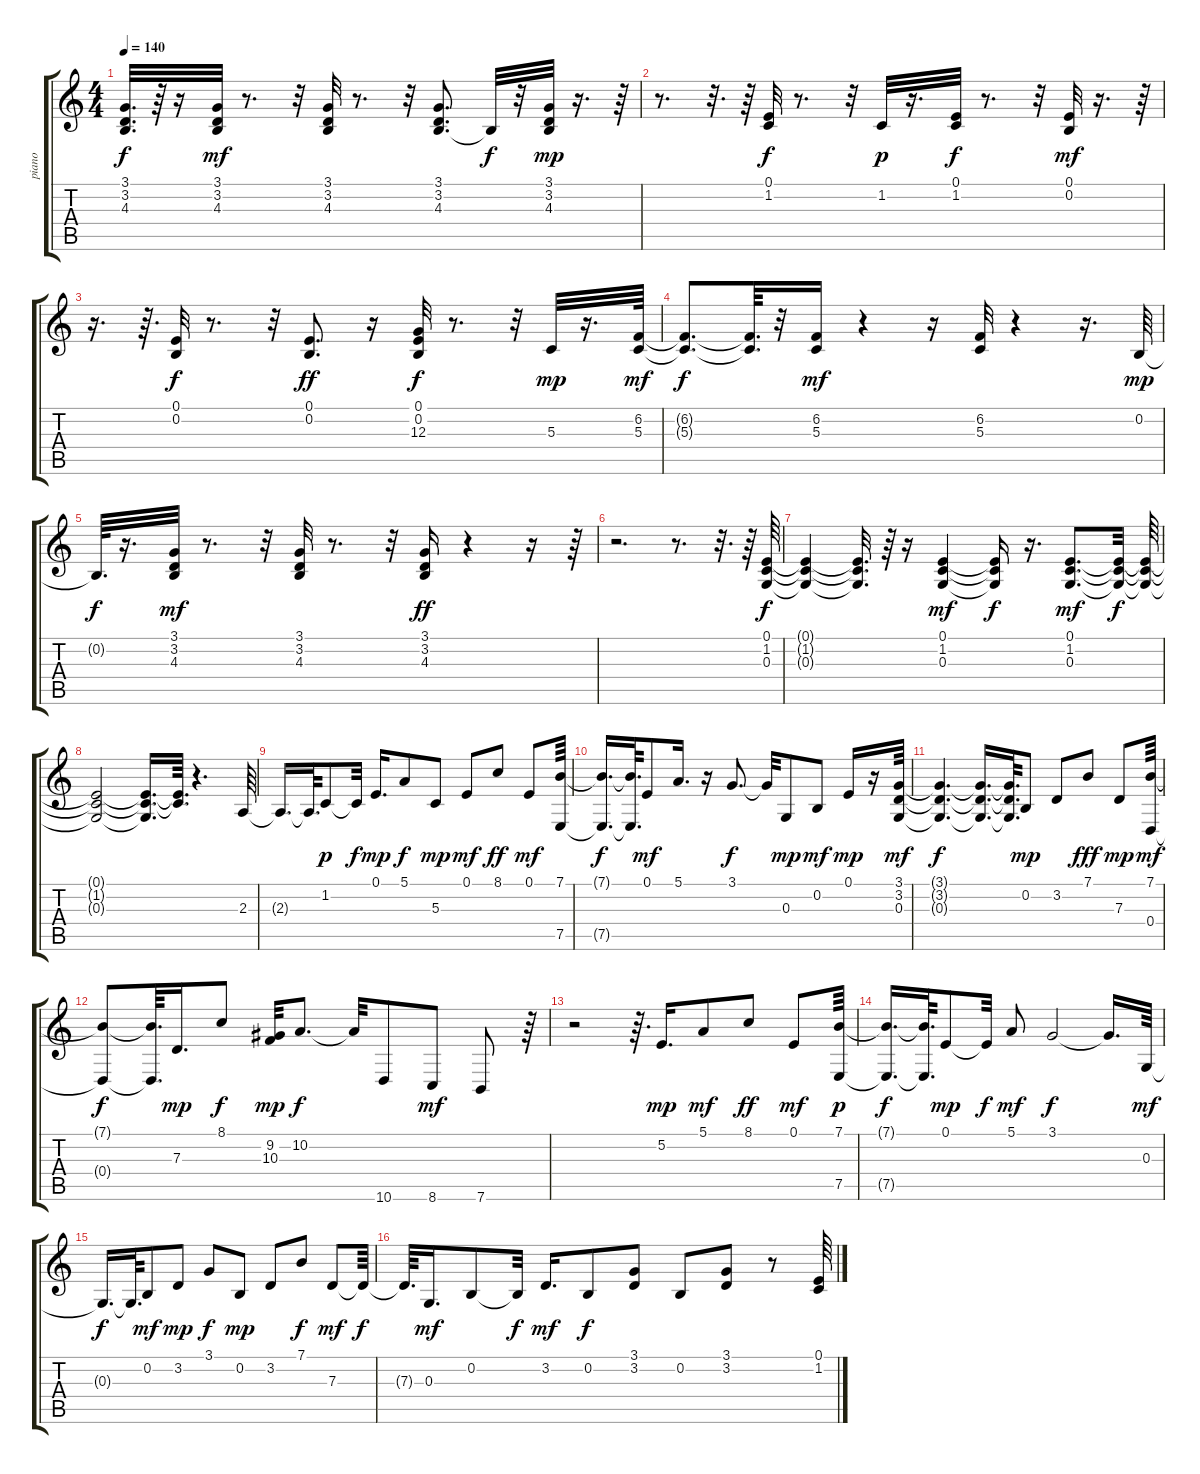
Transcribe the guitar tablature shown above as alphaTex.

\track ("piano" "piano") {instrument acousticgrandpiano}
\staff {score tabs}
\tuning (E4 B3 G3 D3 A2 E2) {hide}
\ts (4 4)
\tempo 140
\clef g2
\ks c
(3.1{t} 3.2{t} 4.3{t}).32{d dy f} r.64 r.16 (3.1 3.2 4.3).32{dy mf} r.8{d} r.32 (3.1 3.2 4.3).32 r.8{d} r.32 (3.1 3.2 4.3).8{d} 4.3{t}.32{dy f} r.32 (3.1 3.2 4.3).32{dy mp} r.16{d} r.64 |
r.8{d} r.32{d} r.64 (0.1 1.2).32{dy f} r.8{d} r.32 1.2.32{dy p} r.16{d} (0.1 1.2).32{dy f} r.8{d} r.32 (0.1 0.2).32{dy mf} r.16{d} r.64 |
r.16{d} r.64{d} (0.1 0.2).32{dy f} r.8{d} r.32 (0.1 0.2).8{d dy ff} r.16 (0.1 0.2 12.3).32{dy f} r.8{d} r.32 5.3.32{dy mp} r.16{d} (6.2 5.3).64{dy mf} |
(6.2{t} 5.3{t}).8{d dy f} (6.2{t} 5.3{t}).64{d} r.32 (6.2 5.3).16{dy mf} r.4 r.16 (6.2 5.3).32 r.4 r.16{d} 0.2.64{dy mp} |
0.2{t}.64{d dy f} r.16{d} (3.1 3.2 4.3).32{dy mf} r.8{d} r.32 (3.1 3.2 4.3).32 r.8{d} r.32 (3.1 3.2 4.3).16{dy ff} r.4 r.16 r.64 |
r.2{d} r.8{d} r.32{d} r.64 (0.1 1.2 0.3).64{dy f} |
(0.1{t} 1.2{t} 0.3{t}).4 (0.1{t} 1.2{t} 0.3{t}).32{d} r.64 r.16 (0.1 1.2 0.3).4{dy mf} (0.1{t} 1.2{t} 0.3{t}).16{dy f} r.16{d} (0.1 1.2 0.3).8{d dy mf} (0.1{t} 1.2{t} 0.3{t}).32{dy f} (0.1{t} 1.2{t} 0.3{t}).64 |
(0.1{t} 1.2{t} 0.3{t}).2 (0.1{t} 1.2{t} 0.3{t}).16{d} (0.1{t} 1.2{t}).64{d} r.4{d} 2.3.64 |
2.3{t}.16{d} 2.3{t}.64{d} 1.2.8{dy p} 1.2{t}.32{dy f} 0.1.16{d dy mp} 5.1.8{dy f} 5.3.8{dy mp} 0.1.8{dy mf} 8.1.8{dy ff} 0.1.8{dy mf} (7.1 7.5).64 |
(7.1{t} 7.5{t}).16{d dy f} (7.1{t} 7.5{t}).64{d} 0.1.8{dy mf} 5.1.16{d} r.16 3.1.8{d dy f} 3.1{t}.32 0.3.8{dy mp} 0.2.8{dy mf} 0.1.16{dy mp} r.16 (3.1 3.2 0.3).64{dy mf} |
(3.1{t} 3.2{t} 0.3{t}).4{d dy f} (3.1{t} 3.2{t} 0.3{t}).16{d} (3.1{t} 3.2{t} 0.3{t}).64{d} 0.2.8{dy mp} 3.2.8 7.1.8{dy fff} 7.3.8{dy mp} (7.1 0.4).64{dy mf} |
(7.1{t} 0.4{t}).8{dy f} (7.1{t} 0.4{t}).64{d} 7.3.16{d dy mp} 8.1.8{dy f} (9.2 10.3).32{dy mp} 10.2.8{d dy f} 10.2{t}.32 10.6.8 8.6.8{dy mf} 7.6.8 r.64 |
r.2 r.64{d} 5.2.16{d dy mp} 5.1.8{dy mf} 8.1.8{dy ff} 0.1.8{dy mf} (7.1 7.5).64{dy p} |
(7.1{t} 7.5{t}).16{d dy f} (7.1{t} 7.5{t}).64{d} 0.1.8{dy mp} 0.1{t}.32{dy f} 5.1.8{dy mf} 3.1.2{dy f} 3.1{t}.16{d} 0.3.64{dy mf} |
0.3{t}.16{d dy f} 0.3{t}.64{d} 0.2.8{dy mf} 3.2.8{dy mp} 3.1.8{dy f} 0.2.8{dy mp} 3.2.8 7.1.8{dy f} 7.3.8{dy mf} 7.3{t}.64{dy f} |
7.3{t}.64{d} 0.3.16{d dy mf} 0.2.8 0.2{t}.32{dy f} 3.2.16{d dy mf} 0.2.8{dy f} (3.1 3.2).8 0.2.8 (3.1 3.2).8 r.8 (0.1 1.2).64
